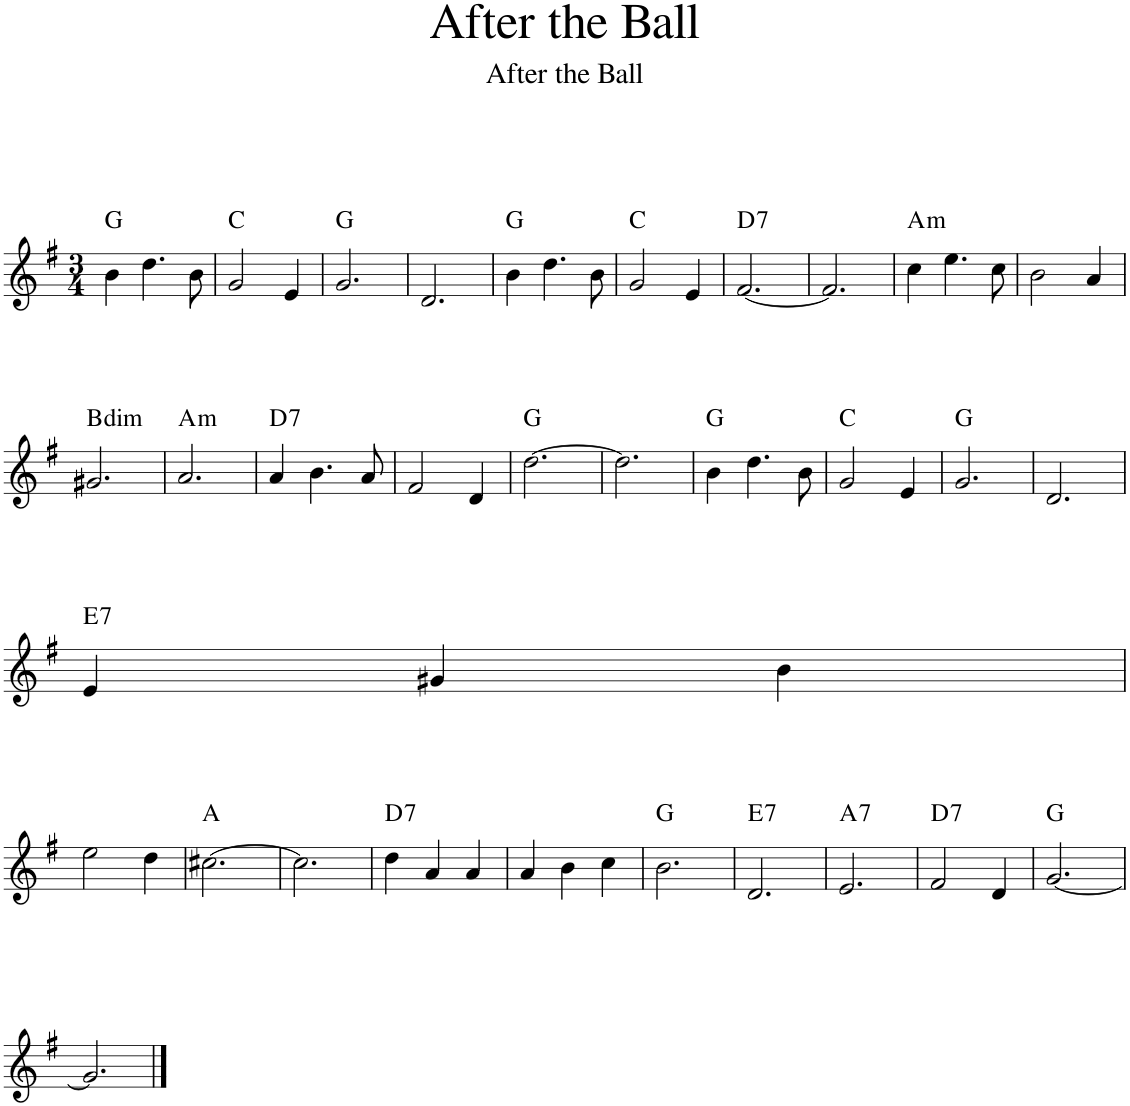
**kern	**harte
*part1	*part1
*staff1	*
*I"Piano	*
*I'Pno	*
*clefG2	*
*k[f#]	*
*G:	*
*M3/4	*
=1	=1
4b\	G:maj
4.dd\	.
8b\	.
=2	=2
2g/	C:maj
4e/	.
=3	=3
2.g/	G:maj
=4	=4
2.d/	.
=5	=5
4b\	G:maj
4.dd\	.
8b\	.
=6	=6
2g/	C:maj
4e/	.
=7	=7
!	!LO:H:kt=7
[2.f#/	D:7
=8	=8
2.f#/]	.
=9	=9
!	!LO:H:kt=m
4cc\	A:min
4.ee\	.
8cc\	.
=10	=10
2b\	.
4a/	.
!!LO:LB:g=z
=11	=11
!	!LO:H:kt=dim
2.g#X/	B:dim
=12	=12
!	!LO:H:kt=m
2.a/	A:min
=13	=13
!	!LO:H:kt=7
4a/	D:7
4.b\	.
8a/	.
=14	=14
2f#/	.
4d/	.
=15	=15
[2.dd\	G:maj
=16	=16
2.dd\]	.
=17	=17
4b\	G:maj
4.dd\	.
8b\	.
=18	=18
2g/	C:maj
4e/	.
=19	=19
2.g/	G:maj
=20	=20
2.d/	.
!!LO:LB:g=z
=21	=21
!	!LO:H:kt=7
4e/	E:7
4g#X/	.
4b\	.
!!LO:LB:g=z
=22	=22
2ee\	.
4dd\	.
=23	=23
[2.cc#X\	A:maj
=24	=24
2.cc#\]	.
=25	=25
!	!LO:H:kt=7
4dd\	D:7
4a/	.
4a/	.
=26	=26
4a/	.
4b\	.
4cc\	.
=27	=27
2.b\	G:maj
=28	=28
!	!LO:H:kt=7
2.d/	E:7
=29	=29
!	!LO:H:kt=7
2.e/	A:7
=30	=30
!	!LO:H:kt=7
2f#/	D:7
4d/	.
=31	=31
[2.g/	G:maj
!!LO:LB:g=z
=32	=32
2.g/]	.
==	==
*-	*-
